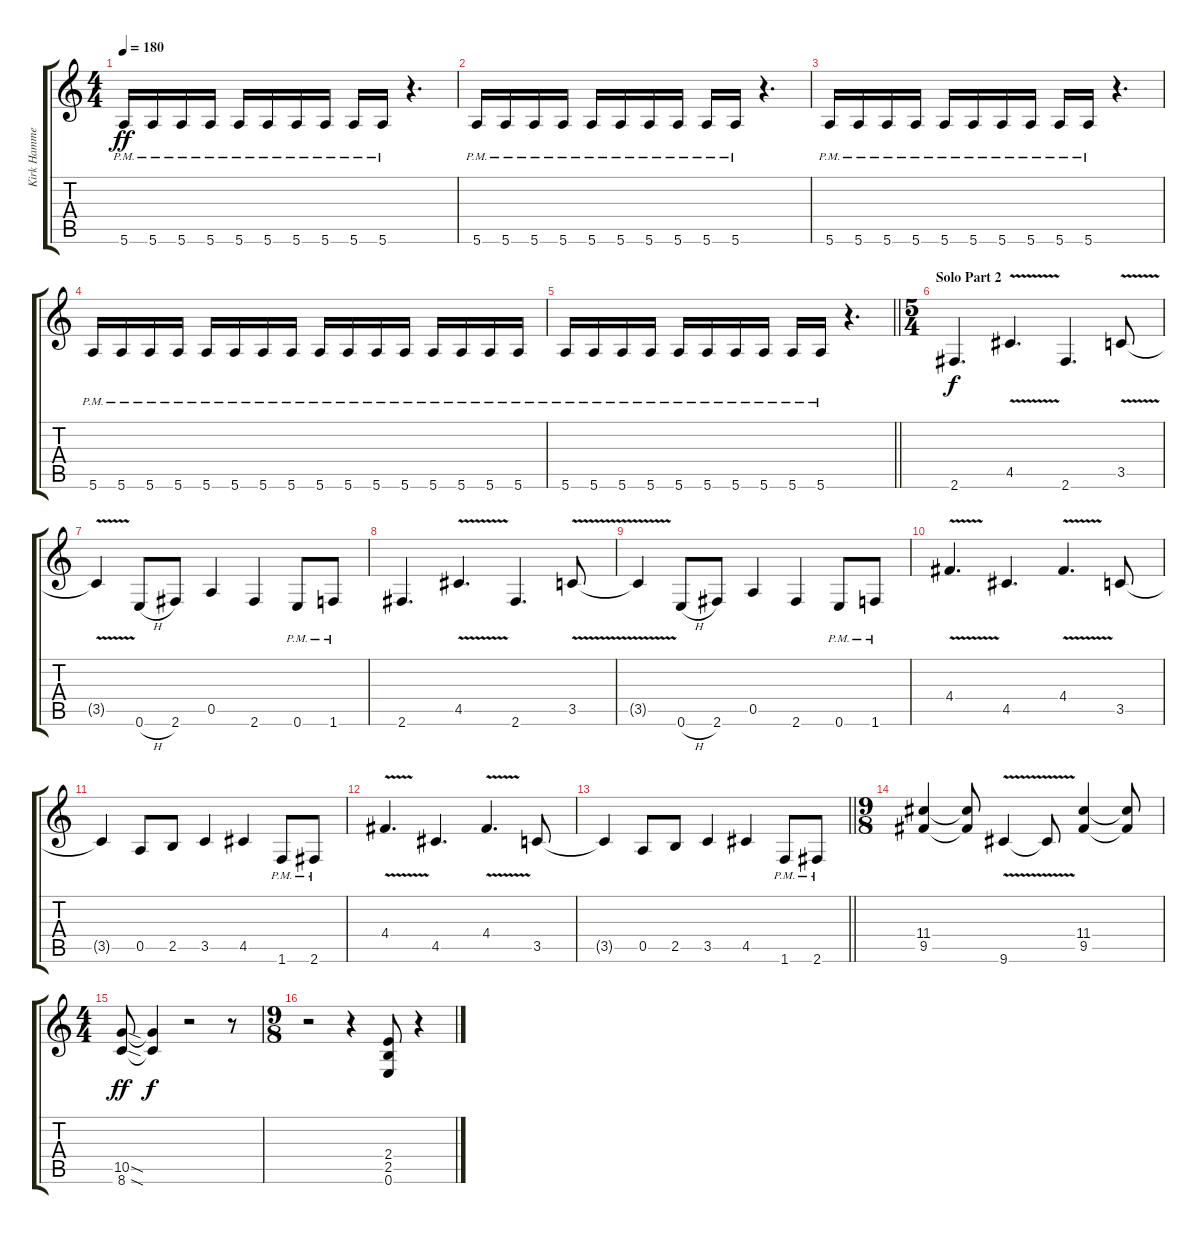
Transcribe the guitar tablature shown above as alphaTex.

\track ("Kirk Hammet (Rythm)" "Kirk Hamme") {instrument distortionguitar}
\staff {score tabs}
\tuning (E4 B3 G3 D3 A2 E2) {hide}
\ts (4 4)
\tempo 180
\clef g2
\ks c
5.6{pm}.16{dy ff} 5.6{pm}.16 5.6{pm}.16 5.6{pm}.16 5.6{pm}.16 5.6{pm}.16 5.6{pm}.16 5.6{pm}.16 5.6{pm}.16 5.6{pm}.16 r.4{d} |
5.6{pm}.16 5.6{pm}.16 5.6{pm}.16 5.6{pm}.16 5.6{pm}.16 5.6{pm}.16 5.6{pm}.16 5.6{pm}.16 5.6{pm}.16 5.6{pm}.16 r.4{d} |
5.6{pm}.16 5.6{pm}.16 5.6{pm}.16 5.6{pm}.16 5.6{pm}.16 5.6{pm}.16 5.6{pm}.16 5.6{pm}.16 5.6{pm}.16 5.6{pm}.16 r.4{d} |
5.6{pm}.16 5.6{pm}.16 5.6{pm}.16 5.6{pm}.16 5.6{pm}.16 5.6{pm}.16 5.6{pm}.16 5.6{pm}.16 5.6{pm}.16 5.6{pm}.16 5.6{pm}.16 5.6{pm}.16 5.6{pm}.16 5.6{pm}.16 5.6{pm}.16 5.6{pm}.16 |
\barLineRight lightlight
5.6{pm}.16 5.6{pm}.16 5.6{pm}.16 5.6{pm}.16 5.6{pm}.16 5.6{pm}.16 5.6{pm}.16 5.6{pm}.16 5.6{pm}.16 5.6{pm}.16 r.4{d} |
\ts (5 4)
\section ("" "Solo Part 2")
2.6.4{d dy f} 4.5{v}.4{d} 2.6.4{d} 3.5{v}.8 |
3.5{t}.4 0.6{h}.8 2.6.8 0.5.4 2.6.4 0.6{pm}.8 1.6{pm}.8 |
2.6.4{d} 4.5{v}.4{d} 2.6.4{d} 3.5{v}.8 |
3.5{t}.4 0.6{h}.8 2.6.8 0.5.4 2.6.4 0.6{pm}.8 1.6{pm}.8 |
4.4{v}.4{d} 4.5.4{d} 4.4{v}.4{d} 3.5.8 |
3.5{t}.4 0.5.8 2.5.8 3.5.4 4.5.4 1.6{pm}.8 2.6{pm}.8 |
4.4{v}.4{d} 4.5.4{d} 4.4{v}.4{d} 3.5.8 |
\barLineRight lightlight
3.5{t}.4 0.5.8 2.5.8 3.5.4 4.5.4 1.6{pm}.8 2.6{pm}.8 |
\ts (9 8)
(11.4 9.5).4 (11.4{t} 9.5{t}).8 9.6{v}.4 9.6{t}.8 (11.4 9.5).4 (11.4{t} 9.5{t}).8 |
\ts (4 4)
(10.5{sod} 8.6{sod}).8{dy ff} (10.5{t} 8.6{t}).4{dy f} r.2 r.8 |
\ts (9 8)
r.2 r.4 (2.4 2.5 0.6).8 r.4
